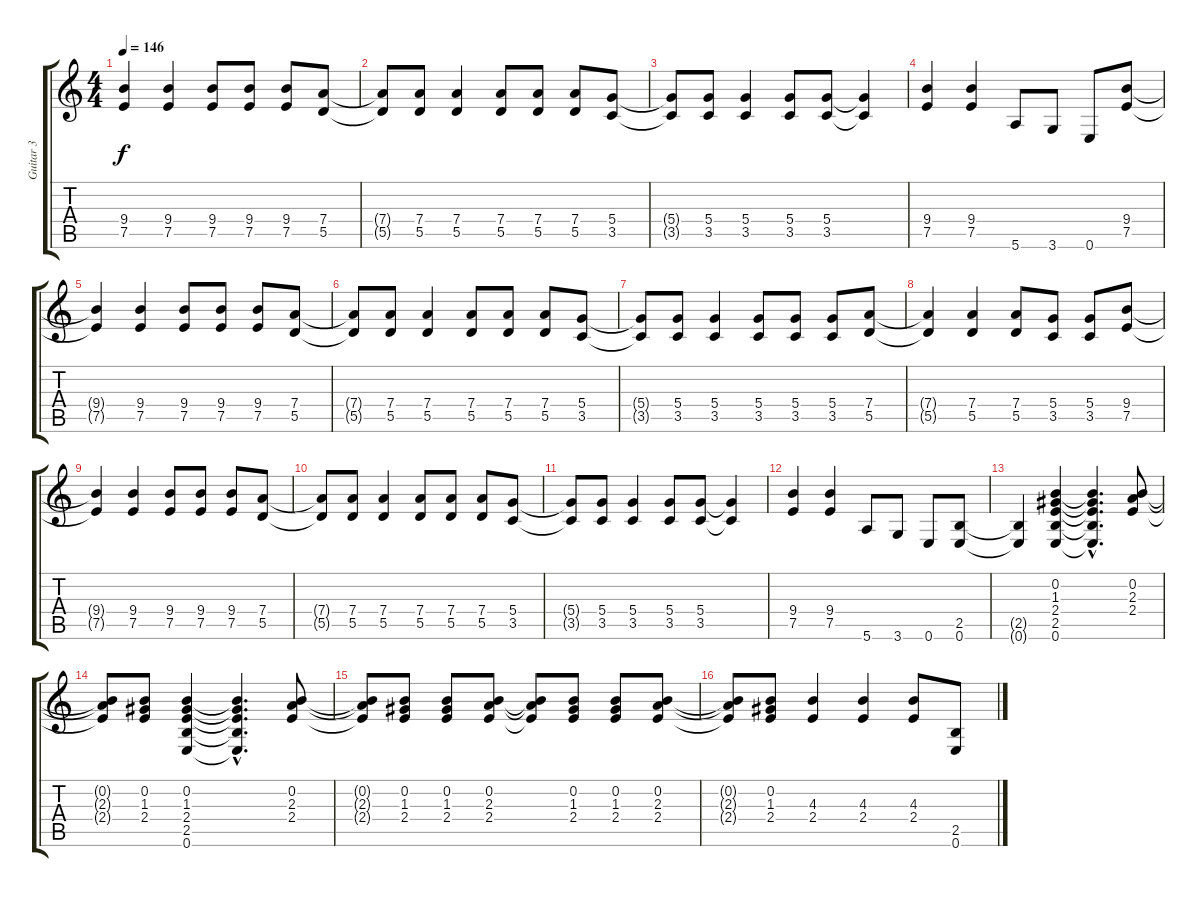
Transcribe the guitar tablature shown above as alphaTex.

\track ("Guitar 3" "Guitar 3") {instrument distortionguitar}
\staff {score tabs}
\tuning (E4 B3 G3 D3 A2 E2) {hide}
\ts (4 4)
\tempo 146
\clef g2
\ks c
(9.4{t} 7.5{t}).4{dy f} (9.4 7.5).4 (9.4 7.5).8 (9.4 7.5).8 (9.4 7.5).8 (7.4 5.5).8 |
(7.4{t} 5.5{t}).8 (7.4 5.5).8 (7.4 5.5).4 (7.4 5.5).8 (7.4 5.5).8 (7.4 5.5).8 (5.4 3.5).8 |
(5.4{t} 3.5{t}).8 (5.4 3.5).8 (5.4 3.5).4 (5.4 3.5).8 (5.4 3.5).8 (5.4{t} 3.5{t}).4 |
(9.4 7.5).4 (9.4 7.5).4 5.6.8 3.6.8 0.6.8 (9.4 7.5).8 |
(9.4{t} 7.5{t}).4 (9.4 7.5).4 (9.4 7.5).8 (9.4 7.5).8 (9.4 7.5).8 (7.4 5.5).8 |
(7.4{t} 5.5{t}).8 (7.4 5.5).8 (7.4 5.5).4 (7.4 5.5).8 (7.4 5.5).8 (7.4 5.5).8 (5.4 3.5).8 |
(5.4{t} 3.5{t}).8 (5.4 3.5).8 (5.4 3.5).4 (5.4 3.5).8 (5.4 3.5).8 (5.4 3.5).8 (7.4 5.5).8 |
(7.4{t} 5.5{t}).4 (7.4 5.5).4 (7.4 5.5).8 (5.4 3.5).8 (5.4 3.5).8 (9.4 7.5).8 |
(9.4{t} 7.5{t}).4 (9.4 7.5).4 (9.4 7.5).8 (9.4 7.5).8 (9.4 7.5).8 (7.4 5.5).8 |
(7.4{t} 5.5{t}).8 (7.4 5.5).8 (7.4 5.5).4 (7.4 5.5).8 (7.4 5.5).8 (7.4 5.5).8 (5.4 3.5).8 |
(5.4{t} 3.5{t}).8 (5.4 3.5).8 (5.4 3.5).4 (5.4 3.5).8 (5.4 3.5).8 (5.4{t} 3.5{t}).4 |
(9.4 7.5).4 (9.4 7.5).4 5.6.8 3.6.8 0.6.8 (2.5 0.6).8 |
(2.5{t} 0.6{t}).4 (0.2 1.3 2.4 2.5 0.6).4 (0.2{hac t} 1.3{hac t} 2.4{hac t} 2.5{hac t} 0.6{hac t}).4{d} (0.2 2.3 2.4).8 |
(0.2{t} 2.3{t} 2.4{t}).8 (0.2 1.3 2.4).8 (0.2 1.3 2.4 2.5 0.6).4 (0.2{hac t} 1.3{hac t} 2.4{hac t} 2.5{hac t} 0.6{hac t}).4{d} (0.2 2.3 2.4).8 |
(0.2{t} 2.3{t} 2.4{t}).8 (0.2 1.3 2.4).8 (0.2 1.3 2.4).8 (0.2 2.3 2.4).8 (0.2{t} 2.3{t} 2.4{t}).8 (0.2 1.3 2.4).8 (0.2 1.3 2.4).8 (0.2 2.3 2.4).8 |
(0.2{t} 2.3{t} 2.4{t}).8 (0.2 1.3 2.4).8 (4.3 2.4).4 (4.3 2.4).4 (4.3 2.4).8 (2.5 0.6).8
